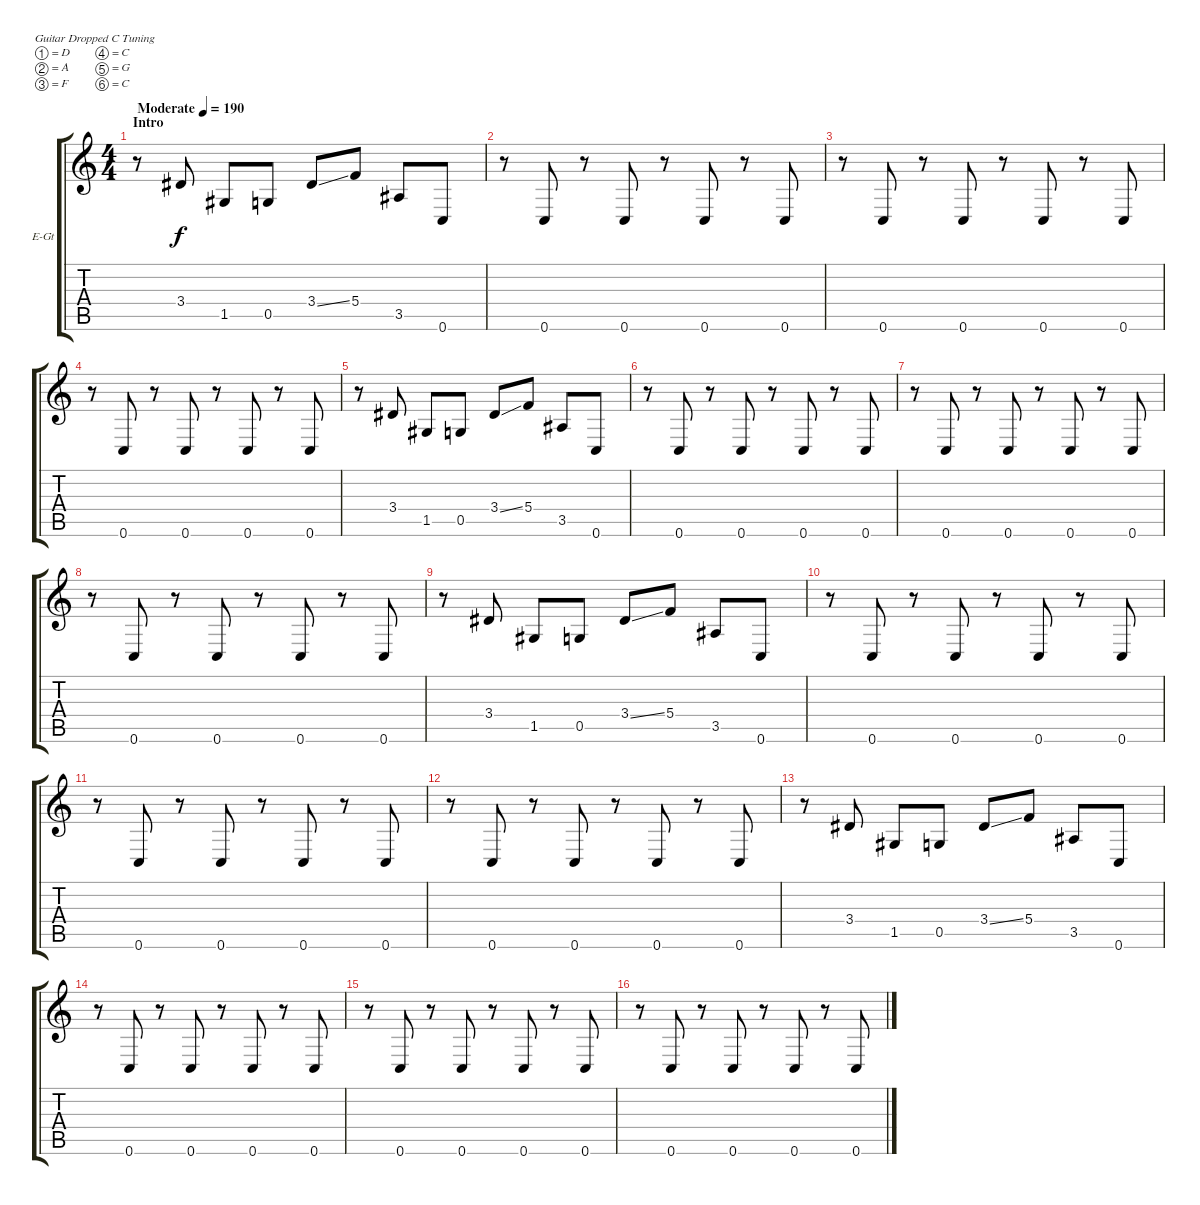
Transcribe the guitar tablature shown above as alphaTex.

\bracketExtendMode groupsimilarinstruments
\firstSystemTrackNameOrientation horizontal
\otherSystemsTrackNameOrientation horizontal
\track ("Track 1" "E-Gt") {instrument distortionguitar}
\staff {score tabs}
\tuning (D4 A3 F3 C3 G2 C2)
\ts (4 4)
\beaming (8 2 2 2 2)
\section ("" "Intro")
\tempo (190 "Moderate")
\clef g2
\ks c
r.8{dy f instrument distortionguitar} 3.4.8 1.5.8 0.5.8 3.4{ss}.8 5.4.8 3.5.8 0.6.8 |
r.8 0.6.8 r.8 0.6.8 r.8 0.6.8 r.8 0.6.8 |
r.8 0.6.8 r.8 0.6.8 r.8 0.6.8 r.8 0.6.8 |
r.8 0.6.8 r.8 0.6.8 r.8 0.6.8 r.8 0.6.8 |
r.8 3.4.8 1.5.8 0.5.8 3.4{ss}.8 5.4.8 3.5.8 0.6.8 |
r.8 0.6.8 r.8 0.6.8 r.8 0.6.8 r.8 0.6.8 |
r.8 0.6.8 r.8 0.6.8 r.8 0.6.8 r.8 0.6.8 |
r.8 0.6.8 r.8 0.6.8 r.8 0.6.8 r.8 0.6.8 |
r.8 3.4.8 1.5.8 0.5.8 3.4{ss}.8 5.4.8 3.5.8 0.6.8 |
r.8 0.6.8 r.8 0.6.8 r.8 0.6.8 r.8 0.6.8 |
r.8 0.6.8 r.8 0.6.8 r.8 0.6.8 r.8 0.6.8 |
r.8 0.6.8 r.8 0.6.8 r.8 0.6.8 r.8 0.6.8 |
r.8 3.4.8 1.5.8 0.5.8 3.4{ss}.8 5.4.8 3.5.8 0.6.8 |
r.8 0.6.8 r.8 0.6.8 r.8 0.6.8 r.8 0.6.8 |
r.8 0.6.8 r.8 0.6.8 r.8 0.6.8 r.8 0.6.8 |
r.8 0.6.8 r.8 0.6.8 r.8 0.6.8 r.8 0.6.8
